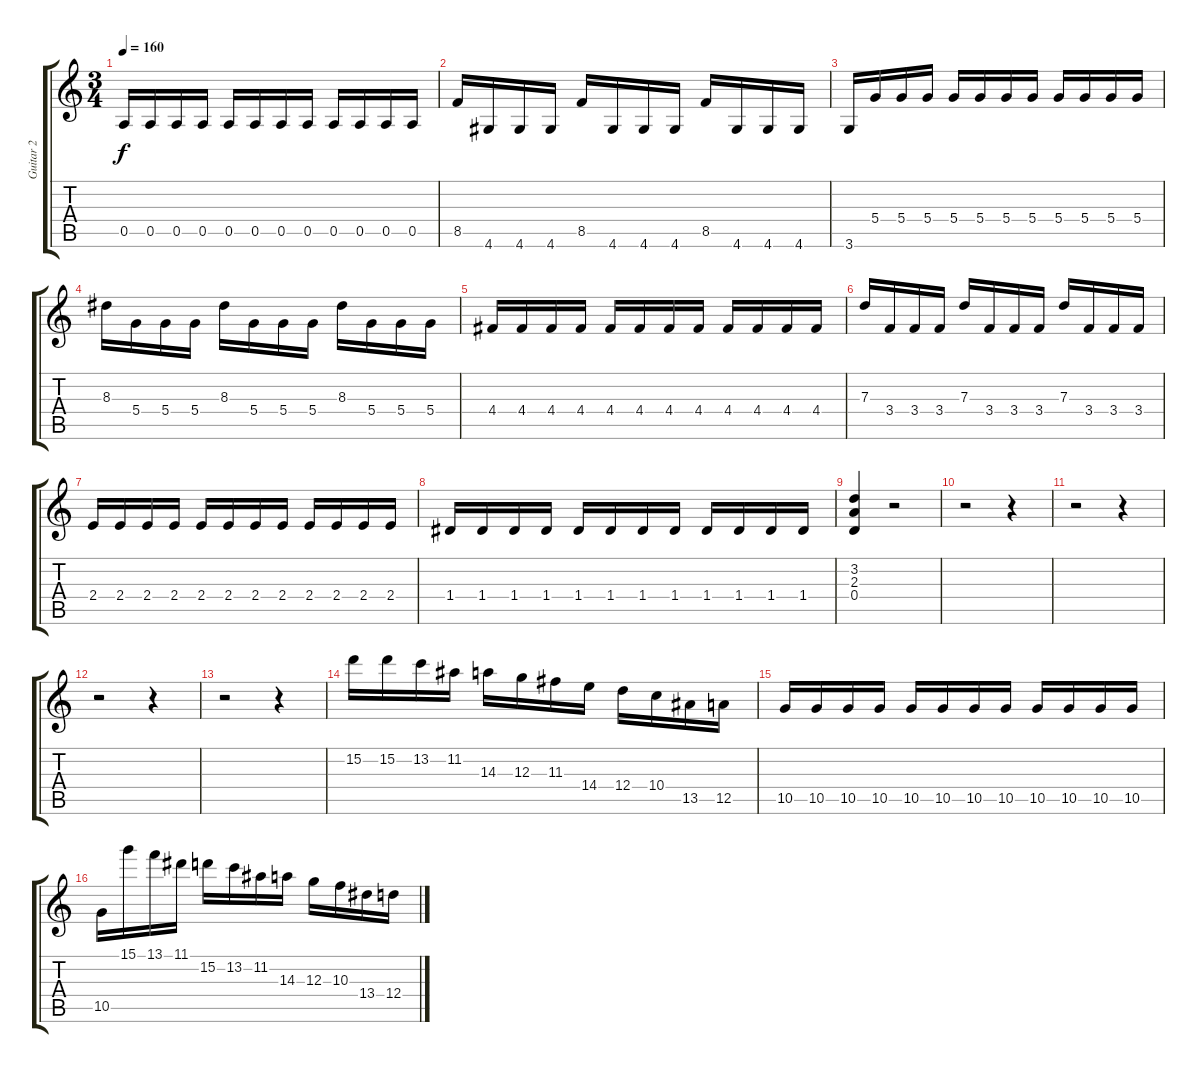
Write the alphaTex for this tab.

\track ("Guitar 2" "Guitar 2") {instrument overdrivenguitar}
\staff {score tabs}
\tuning (E4 B3 G3 D3 A2 E2) {hide}
\ts (3 4)
\tempo 160
\clef g2
\ks c
0.5.16{dy f} 0.5.16 0.5.16 0.5.16 0.5.16 0.5.16 0.5.16 0.5.16 0.5.16 0.5.16 0.5.16 0.5.16 |
8.5.16 4.6.16 4.6.16 4.6.16 8.5.16 4.6.16 4.6.16 4.6.16 8.5.16 4.6.16 4.6.16 4.6.16 |
3.6.16 5.4.16 5.4.16 5.4.16 5.4.16 5.4.16 5.4.16 5.4.16 5.4.16 5.4.16 5.4.16 5.4.16 |
8.3.16 5.4.16 5.4.16 5.4.16 8.3.16 5.4.16 5.4.16 5.4.16 8.3.16 5.4.16 5.4.16 5.4.16 |
4.4.16 4.4.16 4.4.16 4.4.16 4.4.16 4.4.16 4.4.16 4.4.16 4.4.16 4.4.16 4.4.16 4.4.16 |
7.3.16 3.4.16 3.4.16 3.4.16 7.3.16 3.4.16 3.4.16 3.4.16 7.3.16 3.4.16 3.4.16 3.4.16 |
2.4.16 2.4.16 2.4.16 2.4.16 2.4.16 2.4.16 2.4.16 2.4.16 2.4.16 2.4.16 2.4.16 2.4.16 |
1.4.16 1.4.16 1.4.16 1.4.16 1.4.16 1.4.16 1.4.16 1.4.16 1.4.16 1.4.16 1.4.16 1.4.16 |
(3.2 2.3 0.4).4 r.2 |
r.2 r.4 |
r.2 r.4 |
r.2 r.4 |
r.2 r.4 |
15.2.16 15.2.16 13.2.16 11.2.16 14.3.16 12.3.16 11.3.16 14.4.16 12.4.16 10.4.16 13.5.16 12.5.16 |
10.5.16 10.5.16 10.5.16 10.5.16 10.5.16 10.5.16 10.5.16 10.5.16 10.5.16 10.5.16 10.5.16 10.5.16 |
10.5.16 15.1.16 13.1.16 11.1.16 15.2.16 13.2.16 11.2.16 14.3.16 12.3.16 10.3.16 13.4.16 12.4.16
